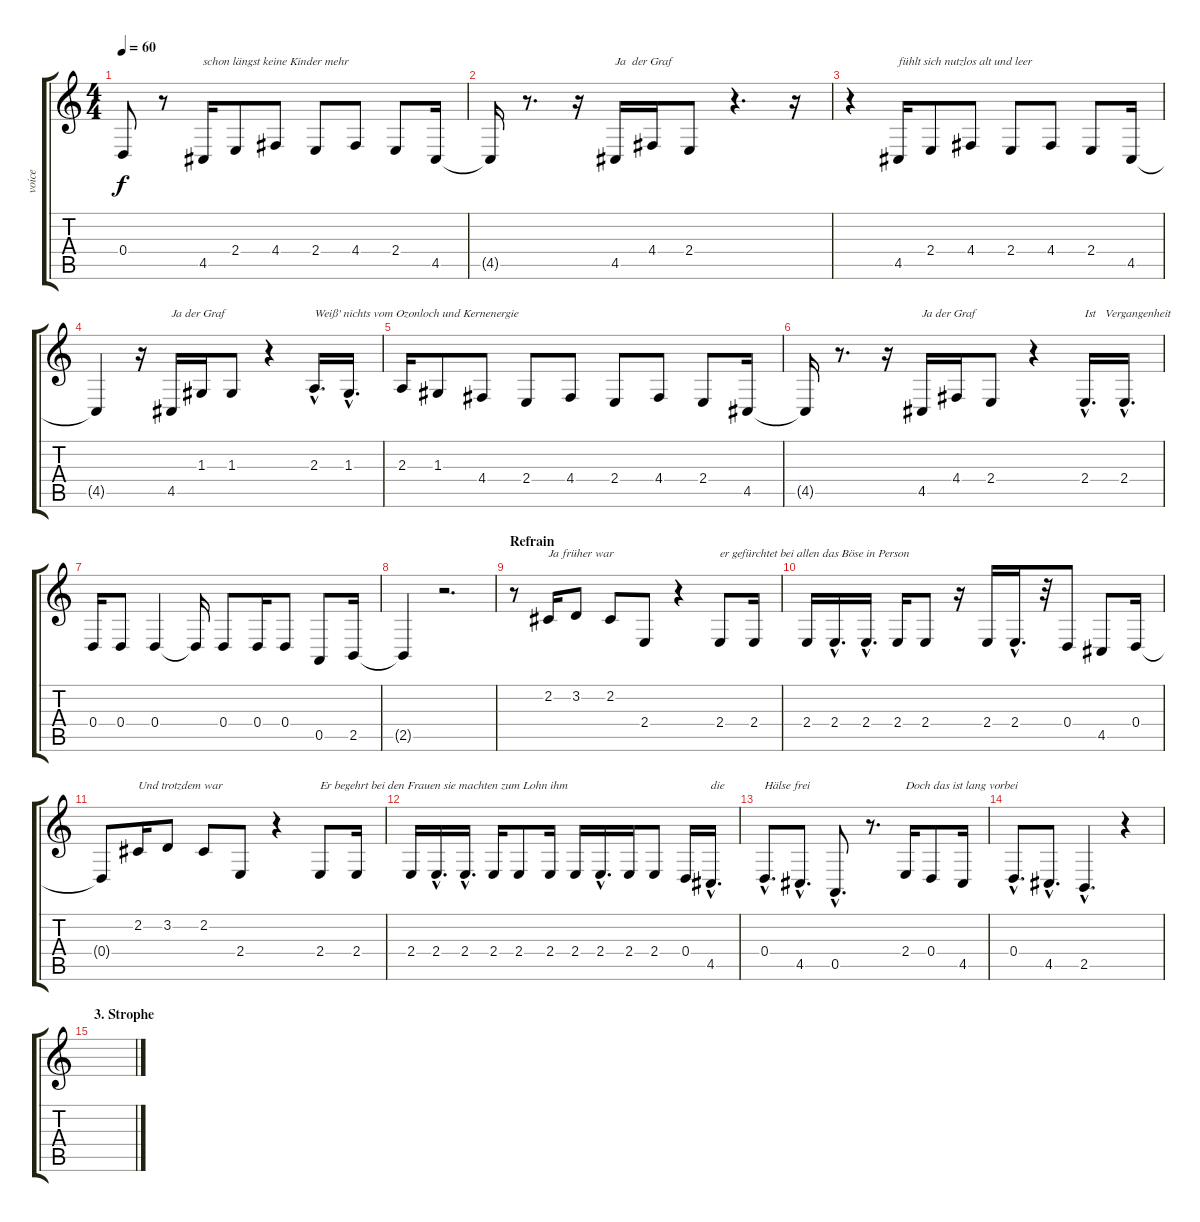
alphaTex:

\track ("voice" "voice") {instrument flute}
\staff {score tabs}
\tuning (E4 B3 G3 D3 A2 E2) {hide}
\ts (4 4)
\tempo 60
\clef g2
\ks c
0.4{t}.8{dy f} r.8 4.5.16{txt "schon längst keine Kinder mehr"} 2.4.8 4.4.8 2.4.8 4.4.8 2.4.8 4.5.16 |
4.5{t}.16 r.8{d} r.16 4.5.16{txt "Ja  der Graf"} 4.4.16 2.4.8 r.4{d} r.16 |
r.4 4.5.16{txt "fühlt sich nutzlos alt und leer"} 2.4.8 4.4.8 2.4.8 4.4.8 2.4.8 4.5.16 |
4.5{t}.4 r.16 4.5.16{txt "Ja der Graf"} 1.3.16 1.3.8 r.4 2.3{hac}.16{d txt "Weiß' nichts vom Ozonloch und Kernenergie"} 1.3{hac}.16{d} |
2.3.16 1.3.8 4.4.8 2.4.8 4.4.8 2.4.8 4.4.8 2.4.8 4.5.16 |
4.5{t}.16 r.8{d} r.16 4.5.16{txt "Ja der Graf"} 4.4.16 2.4.8 r.4 2.4{hac}.16{d txt "Ist   Vergangenheit             Blut und Nostalgie"} 2.4{hac}.16{d} |
0.4.16 0.4.8 0.4.4 0.4{t}.16 0.4.8 0.4.16 0.4.8 0.5.8 2.5.16 |
2.5{t}.4 r.2{d} |
\section ("" "Refrain")
r.8 2.2.16{txt "Ja früher war" volume 16} 3.2.8 2.2.8 2.4.8 r.4 2.4.8{txt "er gefürchtet bei allen das Böse in Person"} 2.4.16 |
2.4.16 2.4{hac}.16{d} 2.4{hac}.16{d} 2.4.16 2.4.8 r.16 2.4.16 2.4{hac}.16{d} r.32 0.4.8 4.5.8 0.4.16 |
0.4{t}.8 2.2.16{txt "Und trotzdem war" volume 16} 3.2.8 2.2.8 2.4.8 r.4 2.4.8{txt "Er begehrt bei den Frauen sie machten zum Lohn ihm"} 2.4.16 |
2.4.16 2.4{hac}.16{d} 2.4{hac}.16{d} 2.4.16 2.4.8 2.4.16 2.4.16 2.4{hac}.16{d} 2.4.16 2.4.8 0.4.16 4.5{hac}.16{d txt "die"} |
0.4{hac}.8{d txt "Hälse frei"} 4.5{hac}.8{d} 0.5{hac}.8{d} r.8{d} 2.4.16{txt "Doch das ist lang vorbei"} 0.4.8 4.5.16 |
0.4{hac}.8{d} 4.5{hac}.8{d} 2.5{hac}.4{d} r.4 |
\section ("" "3. Strophe")
